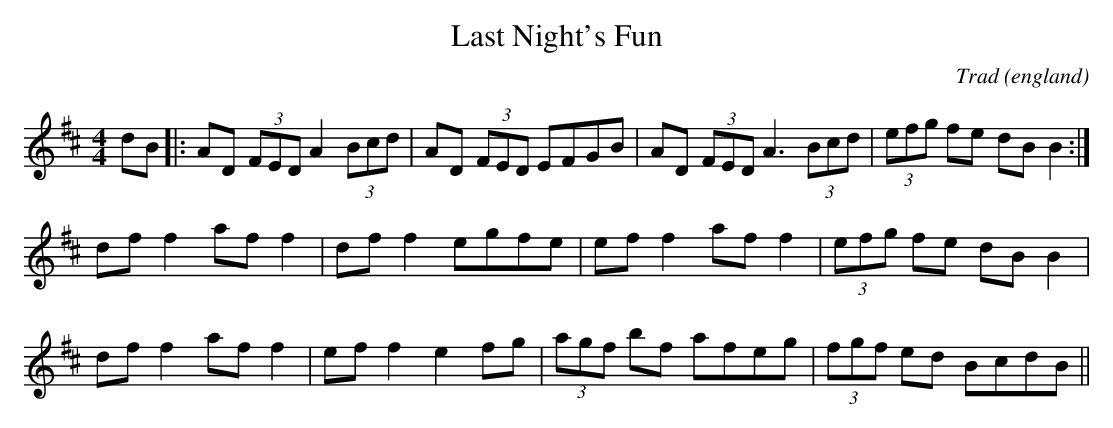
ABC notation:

X:1
T: Last Night's Fun
O:england
C:Trad
M:4/4
K:D
dB |: AD (3FED A2 (3Bcd | AD (3FED EFGB | AD (3FED A3 (3Bcd | (3efg fe dB B2:|
dff2 aff2 | dff2 egfe | eff2 aff2 | (3efg fe dB B2 |
dff2 aff2 | eff2 e2 fg | (3agf bf afeg | (3fgf ed BcdB ||
